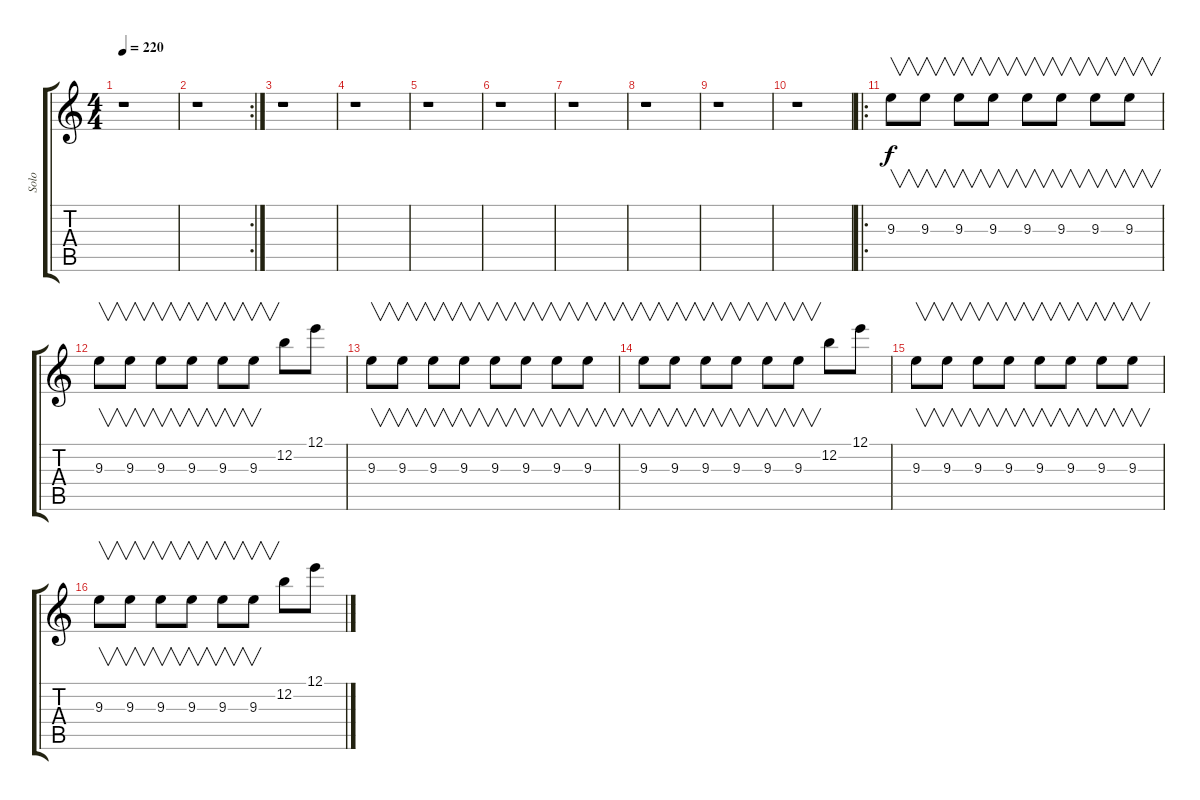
\track ("Solo" "Solo") {instrument distortionguitar}
\staff {score tabs}
\tuning (E4 B3 G3 D3 A2 E2) {hide}
\ts (4 4)
\tempo 220
\clef g2
\ks c
r.1{dy f} |
\rc 2
r.1 |
r.1 |
r.1 |
r.1 |
r.1 |
r.1 |
r.1 |
r.1 |
r.1 |
\ro
9.3.8{v} 9.3.8{v} 9.3.8{v} 9.3.8{v} 9.3.8{v} 9.3.8{v} 9.3.8{v} 9.3.8{v} |
9.3.8{v} 9.3.8{v} 9.3.8{v} 9.3.8{v} 9.3.8{v} 9.3.8{v} 12.2.8 12.1.8 |
9.3.8{v} 9.3.8{v} 9.3.8{v} 9.3.8{v} 9.3.8{v} 9.3.8{v} 9.3.8{v} 9.3.8{v} |
9.3.8{v} 9.3.8{v} 9.3.8{v} 9.3.8{v} 9.3.8{v} 9.3.8{v} 12.2.8 12.1.8 |
9.3.8{v} 9.3.8{v} 9.3.8{v} 9.3.8{v} 9.3.8{v} 9.3.8{v} 9.3.8{v} 9.3.8{v} |
9.3.8{v} 9.3.8{v} 9.3.8{v} 9.3.8{v} 9.3.8{v} 9.3.8{v} 12.2.8 12.1.8
